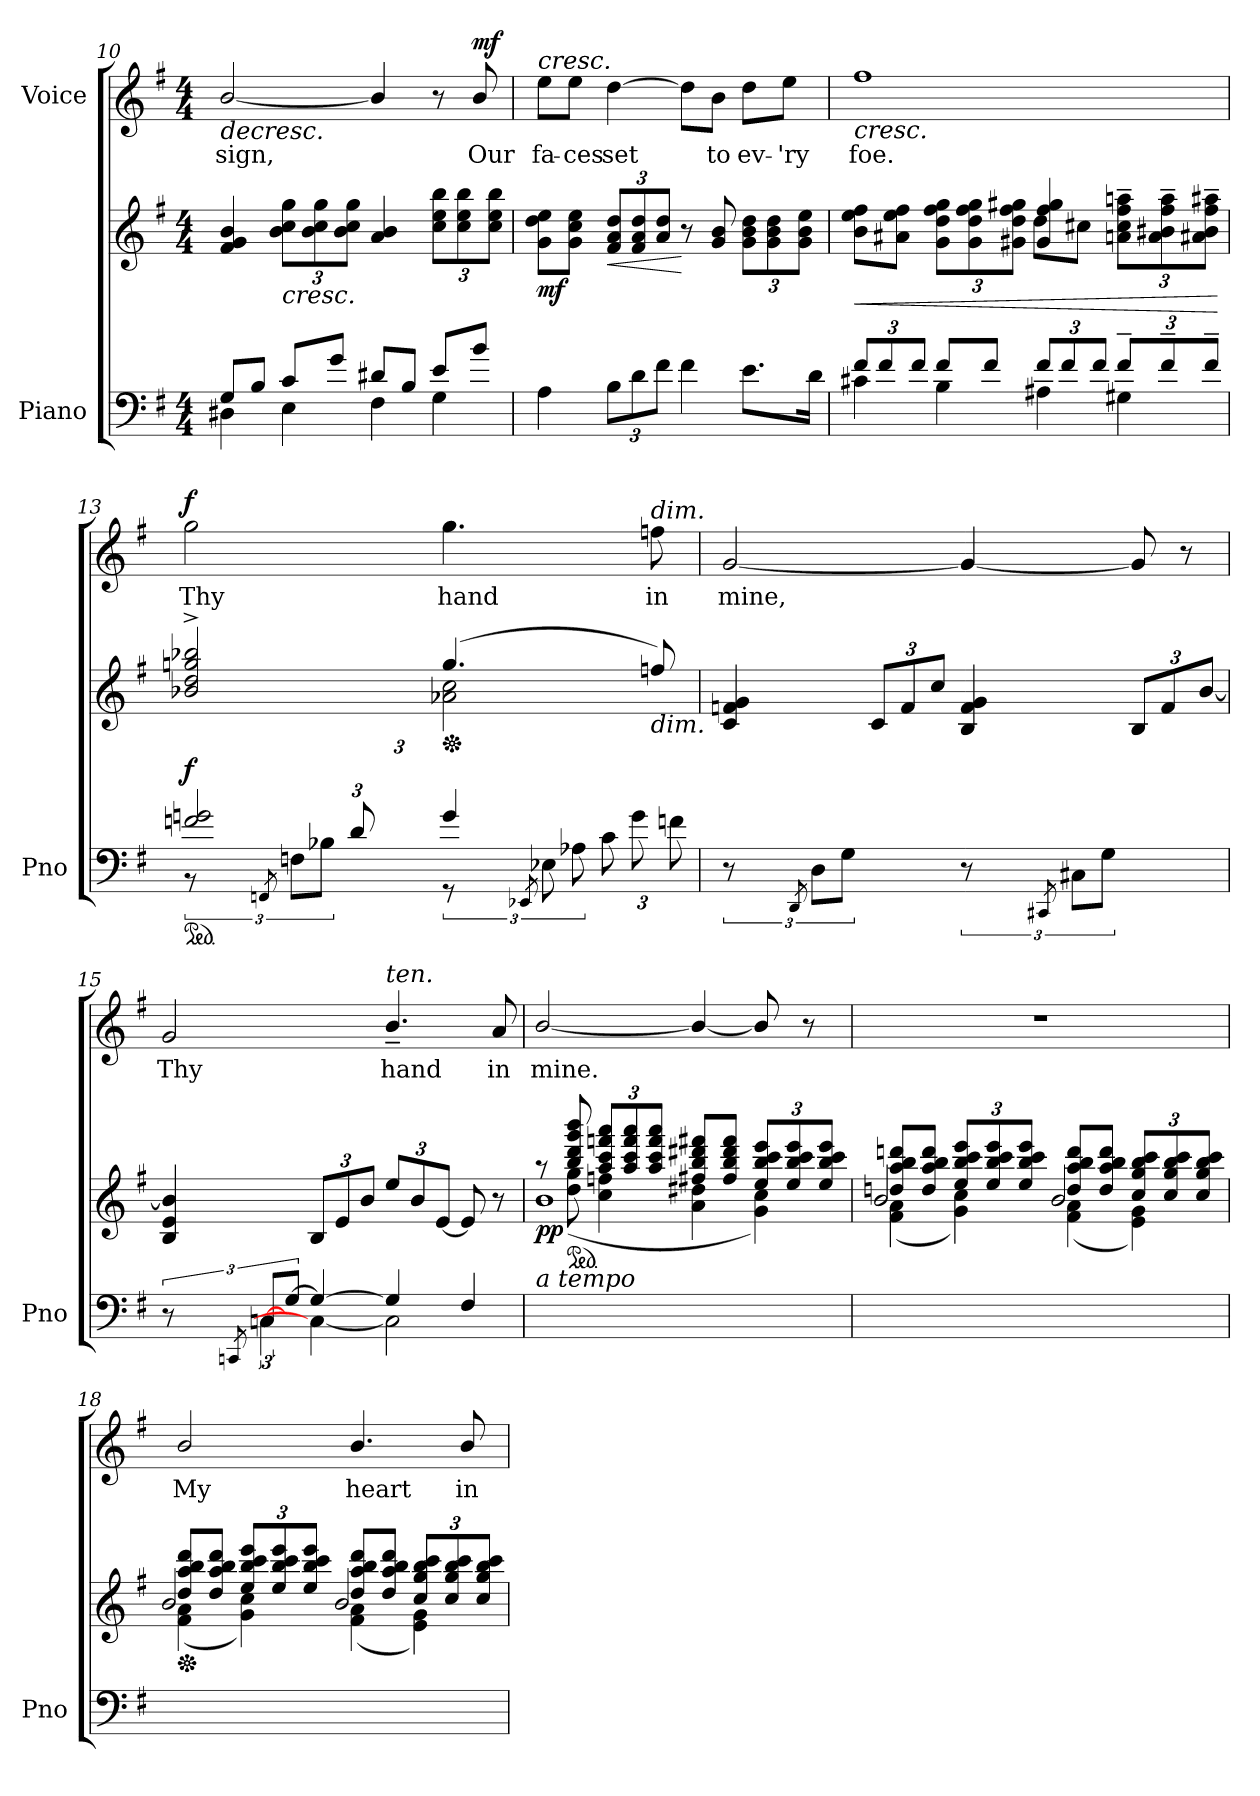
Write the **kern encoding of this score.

**kern	**kern	**dynam	**kern	**text	**dynam
*part2	*part2	*part2	*part1	*part1	*part1
*staff3	*staff2	*staff2/3	*staff1	*staff1	*staff1
*I"Piano	*	*	*I"Voice	*	*
*I'Pno	*	*	*	*	*
*clefF4	*clefG2	*	*clefG2	*	*
*k[f#]	*k[f#]	*	*k[f#]	*	*
*M4/4	*M4/4	*	*M4/4	*	*
=10	=10	=10	=10	=10	=10
*^	*	*	*	*	*
!	!	!	!	!	!LO:LY:b	!LO:HP:b
8G/L	4D#X\	4f#/ 4g/ 4b/	.	[2b/	sign,	>
8B/J	.	.	.	.	.	.
*	*	*Xbrackettup	*	*	*	*
!	!	!	!LO:HP:b	!	!	!
8c/L	4E\	12b\ 12cc\ 12gg\L	<	.	.	.
.	.	12b\ 12cc\ 12gg\	.	.	.	.
8g/J	.	.	.	.	.	.
.	.	12b\ 12cc\ 12gg\J	.	.	.	.
8d#X/L	4F#\	4a/ 4b/	.	4b/]	.	.
8B/J	.	.	.	.	.	.
8e/L	4G\	12cc\ 12ee\ 12bb\L	.	8r	.	.
.	.	12cc\ 12ee\ 12bb\	.	.	.	.
!	!	!	!	!	!LO:LY:b	!LO:DY:a
8b/J	.	.	.	8b/	Our	mf
.	.	12cc\ 12ee\ 12bb\J	.	.	.	.
*v	*v	*	*	*	*	*
!!LO:LB:g=z
=11	=11	=11	=11	=11	=11
!	!	!	!LO:TX:a:i:t=cresc.	!	!
!	!	!LO:DY:b	!	!LO:LY:b	!
4A\	8g\ 8dd\ 8ee\L	mf	8ee\L	fa-	.
!	!	!	!	!LO:LY:b	!
.	8g\ 8cc\ 8ee\J	.	8ee\J	-ces	.
*Xbrackettup	*	*	*	*	*
!	!	!LO:HP:b	!	!LO:LY:b	!
12B\L	12f#/ 12a/ 12dd/L	<	[4dd\	set	.
12d\	12f#/ 12a/ 12dd/	.	.	.	.
12f#\J	12a/ 12dd/J	.	.	.	.
4f#\	8r	[	8dd\L]	.	.
!	!	!	!	!LO:LY:b	!
.	8g/ 8b/	.	8b\J	to	.
!	!	!	!	!LO:LY:b	!
8.e\L	12g\ 12b\ 12dd\L	.	8dd\L	ev-	.
.	12g\ 12b\ 12dd\	.	.	.	.
!	!	!	!	!LO:LY:b	!
.	.	.	8ee\J	-'ry	.
.	12g\ 12b\ 12ee\J	.	.	.	.
16d\Jk	.	.	.	.	.
=12	=12	=12	=12	=12	=12
*^	*	*	*	*	*
!	!	!	!LO:HP:b	!	!LO:LY:b	!LO:HP:b
*	*	*^	*	*	*	*
12f#/L	4c#X\	2ryy	8b\ 8ee\ 8ff#\L	<	1ff#	foe.	<
12f#/	.	.	.	.	.	.	.
.	.	.	8a#X\ 8ee\ 8ff#\J	.	.	.	.
12f#/J	.	.	.	.	.	.	.
8f#/L	4B\	.	12g\ 12dd\ 12ff#\ 12gg\L	.	.	.	.
.	.	.	12g\ 12dd\ 12ff#\ 12gg\	.	.	.	.
8f#/J	.	.	.	.	.	.	.
.	.	.	12g#X\ 12dd\ 12ff#\ 12gg#X\J	.	.	.	.
12f#/L	4A#X\	4g#/ 4ff#/ 4gg#/	8dd\L	.	.	.	.
12f#/	.	.	.	.	.	.	.
.	.	.	8cc#X\J	.	.	.	.
12f#/J	.	.	.	.	.	.	.
12f#~/L	4G#X\	4rAyy	12an\~ 12cc#\~ 12ff#\~ 12aan\~L	.	.	.	.
12f#~/	.	.	12a\~ 12b#X\~ 12ff#\~ 12aa\~	.	.	.	.
12f#~/J	.	.	12a#X\~ 12b#\~ 12ff#\~ 12aa#X\~J	.	.	.	.
*v	*v	*	*	*	*	*	*
*	*v	*v	*	*	*	*
.	.	[	.	.	]
!!LO:PB:g=z
=13	=13	=13	=13	=13	=13
*^	*	*	*	*	*
*ped	*	*	*	*	*	*
*	*brackettup	*	*	*	*	*
*	*^	*^	*	*	*	*
*	*	*	*	*^	*	*	*	*
!	!	!	!	!	!	!LO:DY:b	!	!LO:LY:b	!LO:DY:a
2fn/ 2gn/	12r	2rEEyy	2b-X/^ 2dd/^ 2ggn/^ 2bb-X/^	2ryy	3ryy	f	2gg\	Thy	f
.	8qFFn/	.	.	.	.	.	.	.	.
.	(>12Fn\L	.	.	.	.	.	.	.	.
.	12B-X\J	.	.	.	.	.	.	.	.
*	*Xbrackettup	*	*	*	*	*	*	*	*
.	12d/L	.	.	.	.	.	.	.	.
.	6ryy	.	.	.	12g\	.	.	.	.
.	.	.	.	.	12b-X\J)	.	.	.	.
*	*brackettup	*	*	*	*	*	*	*	*
*	*	*	*Xped	*	*	*	*	*	*
!	!	!	!	!	!	!	!	!LO:LY:b	!
2ryy	12rGG	4g/	(>4.gg/	2a-X\ 2cc\	2ryy	.	4.gg\	hand	.
.	8qEE-X/	.	.	.	.	.	.	.	.
.	12E-X\L	.	.	.	.	.	.	.	.
.	12A-X\J	.	.	.	.	.	.	.	.
*	*Xbrackettup	*	*	*	*	*	*	*	*
.	12c\L	4rGGyy	.	.	.	.	.	.	.
.	12g\	.	.	.	.	.	.	.	.
!	!	!	!	!	!	!	!LO:TX:a:i:t=dim.	!	!
!	!	!	!LO:TX:b:i:t=dim.	!	!	!	!	!	!
!	!	!	!	!	!	!	!	!LO:LY:b	!
.	.	.	8ffn/)	.	.	.	8ffn\	in	.
.	12fn\J	.	.	.	.	.	.	.	.
*v	*v	*v	*	*	*	*	*	*	*
*	*v	*v	*v	*	*	*	*
=14	=14	=14	=14	=14	=14
*brackettup	*	*	*	*	*
*^	*	*	*	*	*
!	!	!	!	!	!LO:LY:b	!
*v	*v	*	*	*	*	*
12r	4c/ 4fn/ 4g/	.	[2g/	mine,	.
8qDD/	.	.	.	.	.
12D\L	.	.	.	.	.
12G\J	.	.	.	.	.
4ryy	12c/L	.	.	.	.
.	12f/	.	.	.	.
.	(12cc/J	.	.	.	.
12r	4B/ 4f/ 4g/	.	4g/_	.	.
8qCC#X/	.	.	.	.	.
12C#X\L	.	.	.	.	.
12G\J	.	.	.	.	.
4ryy	12B/L	.	8g/]	.	.
.	12f/	.	.	.	.
.	.	.	8r	.	.
.	([12b/J	.	.	.	.
=15	=15	=15	=15	=15	=15
*	*	*	*MM92	*	*
*^	*	*	*	*	*
!	!	!	!LO:DY:b	!	!LO:LY:b	!
!	!	!	!LO:DY:n=1:b	!	!	!
!	!	!	!LO:DY:n=2:b	!	!	!LO:DY:a
!	!	!	!	!	!	!LO:DY:n=1:a
!	!	!	!	!	!	!LO:DY:n=2:a
*	*	*	*	*^	*	*
12r	12ryy	4B/ 4e/ 4b/]	other-dynamics p other-dynamics	2g/	4ryy	Thy	other-dynamics p other-dynamics
8qCCn/	.	.	.	.	.	.	.
[12Cn/L	6C\	.	.	.	.	.	.
[12G/J	.	.	.	.	.	.	.
*	*	*	*	*MM88	*	*	*
4G/_	4C\_	12B/L	.	.	2.ryy	.	.
.	.	12e/	.	.	.	.	.
.	.	12b/J	.	.	.	.	.
*	*	*	*	*MM84	*	*	*
!	!	!	!	!LO:TX:a:i:t=ten.	!	!	!
!	!	!	!	!	!	!LO:LY:b	!
4G/]	2C\]	12ee/L	.	4.b~/	.	hand	.
.	.	12b/	.	.	.	.	.
.	.	[12e/J	.	.	.	.	.
4F#/	.	(8e/]	.	.	.	.	.
!	!	!	!	!	!	!LO:LY:b	!
.	.	8r	[	8a/	.	in	.
*v	*v	*	*	*	*	*	*
.	.	.	.	.	.	[
*	*	*	*v	*v	*	*
!!LO:PB:g=z
=16	=16	=16	=16	=16	=16
*	*	*	*MM96	*	*
*	*^	*	*^	*	*
*	*	*^	*	*	*	*	*
!	!	!	!	!	!LO:TX:a:i:t=a tempo	!	!	!
!LO:TX:a:i:t=a tempo	!	!	!	!	!	!	!	!
!	!	!	!	!LO:DY:b	!	!	!LO:LY:b	!
*	*	*	*	*	*v	*v	*	*
1ryy	8raa	8reyy	1b	pp	[2b/	mine.	.
*	*ped	*	*	*	*	*	*
.	8bb/ 8ddd/ 8ggg/ 8bbb/	(<8dd\ 8gg\	.	.	.	.	.
.	12aa/ 12ccc/ 12fffn/ 12aaa/L	4cc\ 4ffn\	.	.	.	.	.
.	12aa/ 12ccc/ 12fff/ 12aaa/	.	.	.	.	.	.
.	12aa/ 12ccc/ 12fff/ 12aaa/J	.	.	.	.	.	.
.	8ff#X/ 8bb/ 8ddd#X/ 8fff#X/L	4a\ 4dd#X\	.	.	4b/_	.	.
.	8ff#/ 8bb/ 8ddd#/ 8fff#/J	.	.	.	.	.	.
.	12ee/ 12bb/ 12ccc/ 12eee/L	4g\ 4cc\)	.	.	8b/]	.	.
.	12ee/ 12bb/ 12ccc/ 12eee/	.	.	.	.	.	.
.	.	.	.	.	8r	.	.
.	12ee/ 12bb/ 12ccc/ 12eee/J	.	.	.	.	.	.
=17	=17	=17	=17	=17	=17	=17	=17
1ryy	8ddn/ 8aa/ 8bb/ 8dddn/L	(<4f#\ 4a\	2b/	.	1r	.	.
.	8dd/ 8aa/ 8bb/ 8ddd/J	.	.	.	.	.	.
.	12ee/ 12bb/ 12ccc/ 12eee/L	4g\ 4cc\)	.	.	.	.	.
.	12ee/ 12bb/ 12ccc/ 12eee/	.	.	.	.	.	.
.	12ee/ 12bb/ 12ccc/ 12eee/J	.	.	.	.	.	.
.	8dd/ 8aa/ 8bb/ 8ddd/L	(<4f#\ 4a\	2b/	.	.	.	.
.	8dd/ 8aa/ 8bb/ 8ddd/J	.	.	.	.	.	.
.	12cc/ 12gg/ 12bb/ 12ccc/L	4e\ 4g\)	.	.	.	.	.
.	12cc/ 12gg/ 12bb/ 12ccc/	.	.	.	.	.	.
.	12cc/ 12gg/ 12bb/ 12ccc/J	.	.	.	.	.	.
!!LO:LB:g=z
=18	=18	=18	=18	=18	=18	=18	=18
*	*Xped	*	*	*	*	*	*
!	!	!	!	!	!	!LO:LY:b	!LO:DY:a
!	!	!	!	!	!	!	!LO:DY:n=1:a
!	!	!	!	!	!	!	!LO:DY:n=2:a
1ryy	8dd/ 8aa/ 8bb/ 8ddd/L	(<4f#\ 4a\	2b/	.	2b/	My	other-dynamics pp other-dynamics
.	8dd/ 8aa/ 8bb/ 8ddd/J	.	.	.	.	.	.
.	12ee/ 12bb/ 12ccc/ 12eee/L	4g\ 4cc\)	.	.	.	.	.
.	12ee/ 12bb/ 12ccc/ 12eee/	.	.	.	.	.	.
.	12ee/ 12bb/ 12ccc/ 12eee/J	.	.	.	.	.	.
!	!	!	!	!	!	!LO:LY:b	!
.	8dd/ 8aa/ 8bb/ 8ddd/L	(<4f#\ 4a\	2b/	.	4.b/	heart	.
.	8dd/ 8aa/ 8bb/ 8ddd/J	.	.	.	.	.	.
.	12cc/ 12gg/ 12bb/ 12ccc/L	4e\ 4g\)	.	.	.	.	.
.	12cc/ 12gg/ 12bb/ 12ccc/	.	.	.	.	.	.
!	!	!	!	!	!	!LO:LY:b	!
.	.	.	.	.	8b/	in	.
.	12cc/ 12gg/ 12bb/ 12ccc/J	.	.	.	.	.	.
*	*v	*v	*v	*	*	*	*
=	=	=	=	=	=
*-	*-	*-	*-	*-	*-
